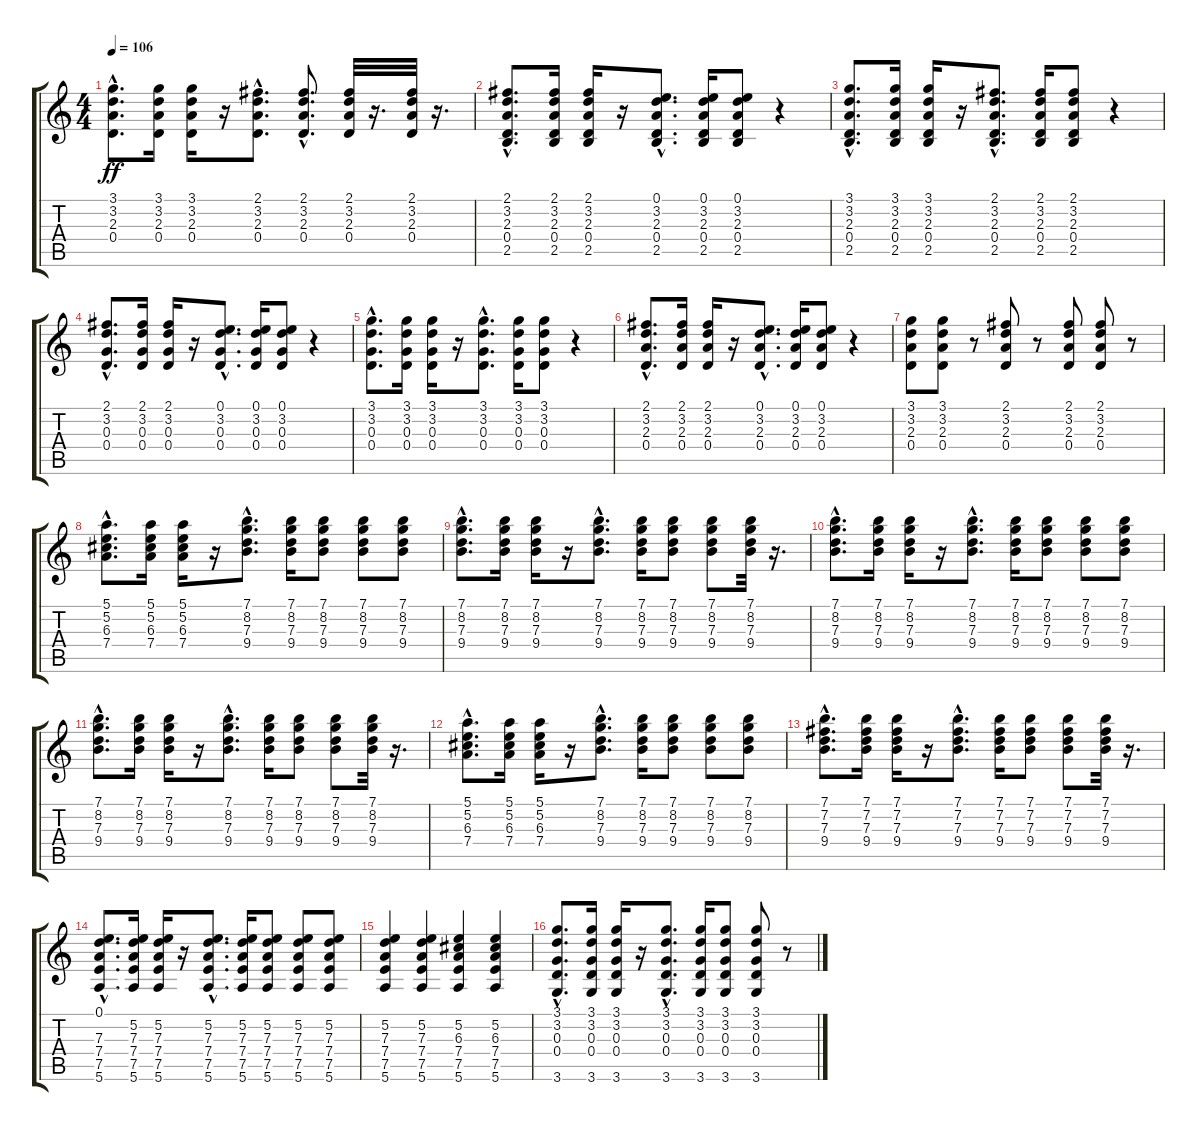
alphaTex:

\track "" {instrument acousticguitarsteel}
\staff {score tabs}
\tuning (E4 B3 G3 D3 A2 E2) {hide}
\ts (4 4)
\tempo 106
\clef g2
\ks c
(3.1{hac} 3.2{hac} 2.3{hac} 0.4{hac}).8{d dy ff} (3.1 3.2 2.3 0.4).16 (3.1 3.2 2.3 0.4).16 r.16 (2.1{hac} 3.2{hac} 2.3{hac} 0.4{hac}).8{d} (2.1{hac} 3.2{hac} 2.3{hac} 0.4{hac}).8{d} (2.1 3.2 2.3 0.4).32 r.16{d} (2.1 3.2 2.3 0.4).32 r.16{d} |
(2.1{hac} 3.2{hac} 2.3{hac} 0.4{hac} 2.5{hac}).8{d} (2.1 3.2 2.3 0.4 2.5).16 (2.1 3.2 2.3 0.4 2.5).16 r.16 (0.1{hac} 3.2{hac} 2.3{hac} 0.4{hac} 2.5{hac}).8{d} (0.1 3.2 2.3 0.4 2.5).16 (0.1 3.2 2.3 0.4 2.5).8 r.4 |
(3.1{hac} 3.2{hac} 2.3{hac} 0.4{hac} 2.5{hac}).8{d} (3.1 3.2 2.3 0.4 2.5).16 (3.1 3.2 2.3 0.4 2.5).16 r.16 (2.1{hac} 3.2{hac} 2.3{hac} 0.4{hac} 2.5{hac}).8{d} (2.1 3.2 2.3 0.4 2.5).16 (2.1 3.2 2.3 0.4 2.5).8 r.4 |
(2.1{hac} 3.2{hac} 0.3{hac} 0.4{hac}).8{d} (2.1 3.2 0.3 0.4).16 (2.1 3.2 0.3 0.4).16 r.16 (0.1{hac} 3.2{hac} 0.3{hac} 0.4{hac}).8{d} (0.1 3.2 0.3 0.4).16 (0.1 3.2 0.3 0.4).8 r.4 |
(3.1{hac} 3.2{hac} 0.3{hac} 0.4{hac}).8{d} (3.1 3.2 0.3 0.4).16 (3.1 3.2 0.3 0.4).16 r.16 (3.1{hac} 3.2{hac} 0.3{hac} 0.4{hac}).8{d} (3.1 3.2 0.3 0.4).16 (3.1 3.2 0.3 0.4).8 r.4 |
(2.1{hac} 3.2{hac} 2.3{hac} 0.4{hac}).8{d} (2.1 3.2 2.3 0.4).16 (2.1 3.2 2.3 0.4).16 r.16 (0.1{hac} 3.2{hac} 2.3{hac} 0.4{hac}).8{d} (0.1 3.2 2.3 0.4).16 (0.1 3.2 2.3 0.4).8 r.4 |
(3.1 3.2 2.3 0.4).8 (3.1 3.2 2.3 0.4).8 r.8 (2.1 3.2 2.3 0.4).8 r.8 (2.1 3.2 2.3 0.4).8 (2.1 3.2 2.3 0.4).8 r.8 |
(5.1{hac} 5.2{hac} 6.3{hac} 7.4{hac}).8{d} (5.1 5.2 6.3 7.4).16 (5.1 5.2 6.3 7.4).16 r.16 (7.1{hac} 8.2{hac} 7.3{hac} 9.4{hac}).8{d} (7.1 8.2 7.3 9.4).16 (7.1 8.2 7.3 9.4).8 (7.1 8.2 7.3 9.4).8 (7.1 8.2 7.3 9.4).8 |
(7.1{hac} 8.2{hac} 7.3{hac} 9.4{hac}).8{d} (7.1 8.2 7.3 9.4).16 (7.1 8.2 7.3 9.4).16 r.16 (7.1{hac} 8.2{hac} 7.3{hac} 9.4{hac}).8{d} (7.1 8.2 7.3 9.4).16 (7.1 8.2 7.3 9.4).8 (7.1 8.2 7.3 9.4).8 (7.1 8.2 7.3 9.4).32 r.16{d} |
(7.1{hac} 8.2{hac} 7.3{hac} 9.4{hac}).8{d} (7.1 8.2 7.3 9.4).16 (7.1 8.2 7.3 9.4).16 r.16 (7.1{hac} 8.2{hac} 7.3{hac} 9.4{hac}).8{d} (7.1 8.2 7.3 9.4).16 (7.1 8.2 7.3 9.4).8 (7.1 8.2 7.3 9.4).8 (7.1 8.2 7.3 9.4).8 |
(7.1{hac} 8.2{hac} 7.3{hac} 9.4{hac}).8{d} (7.1 8.2 7.3 9.4).16 (7.1 8.2 7.3 9.4).16 r.16 (7.1{hac} 8.2{hac} 7.3{hac} 9.4{hac}).8{d} (7.1 8.2 7.3 9.4).16 (7.1 8.2 7.3 9.4).8 (7.1 8.2 7.3 9.4).8 (7.1 8.2 7.3 9.4).32 r.16{d} |
(5.1{hac} 5.2{hac} 6.3{hac} 7.4{hac}).8{d} (5.1 5.2 6.3 7.4).16 (5.1 5.2 6.3 7.4).16 r.16 (7.1{hac} 8.2{hac} 7.3{hac} 9.4{hac}).8{d} (7.1 8.2 7.3 9.4).16 (7.1 8.2 7.3 9.4).8 (7.1 8.2 7.3 9.4).8 (7.1 8.2 7.3 9.4).8 |
(7.1{hac} 7.2{hac} 7.3{hac} 9.4{hac}).8{d} (7.1 7.2 7.3 9.4).16 (7.1 7.2 7.3 9.4).16 r.16 (7.1{hac} 7.2{hac} 7.3{hac} 9.4{hac}).8{d} (7.1 7.2 7.3 9.4).16 (7.1 7.2 7.3 9.4).8 (7.1 7.2 7.3 9.4).8 (7.1 7.2 7.3 9.4).32 r.16{d} |
(0.1{hac} 7.3{hac} 7.4{hac} 7.5{hac} 5.6{hac}).8{d} (5.2 7.3 7.4 7.5 5.6).16 (5.2 7.3 7.4 7.5 5.6).16 r.16 (5.2{hac} 7.3{hac} 7.4{hac} 7.5{hac} 5.6{hac}).8{d} (5.2 7.3 7.4 7.5 5.6).16 (5.2 7.3 7.4 7.5 5.6).8 (5.2 7.3 7.4 7.5 5.6).8 (5.2 7.3 7.4 7.5 5.6).8 |
(5.2 7.3 7.4 7.5 5.6).4 (5.2 7.3 7.4 7.5 5.6).4 (5.2 6.3 7.4 7.5 5.6).4 (5.2 6.3 7.4 7.5 5.6).4 |
(3.1{hac} 3.2{hac} 0.3{hac} 0.4{hac} 3.6{hac}).8{d} (3.1 3.2 0.3 0.4 3.6).16 (3.1 3.2 0.3 0.4 3.6).16 r.16 (3.1{hac} 3.2{hac} 0.3{hac} 0.4{hac} 3.6{hac}).8{d} (3.1 3.2 0.3 0.4 3.6).16 (3.1 3.2 0.3 0.4 3.6).8 (3.1 3.2 0.3 0.4 3.6).8 r.8
